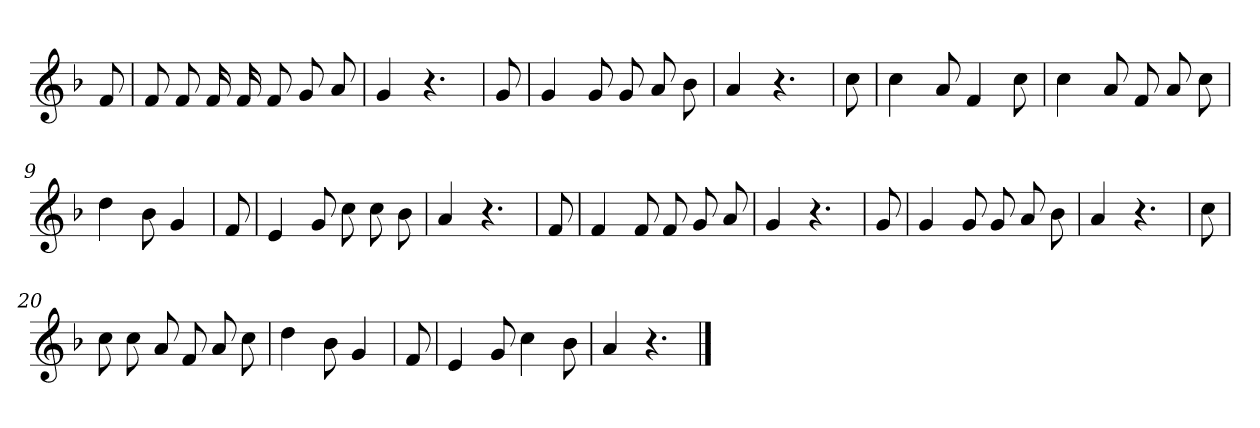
**kern
*part1
*staff1
*clefG2
*k[b-]
*F:
=
8f
=1
8f
8f
16f
16f
8f
8g
8a
=2
4g
4.r
=3
8g
=4
4g
8g
8g
8a
8b-
=5
4a
4.r
=6
8cc
=7
4cc
8a
4f
8cc
=8
4cc
8a
8f
8a
8cc
=9
4dd
8b-
4g
=10
8f
=11
4e
8g
8cc
8cc
8b-
=12
4a
4.r
=13
8f
=14
4f
8f
8f
8g
8a
=15
4g
4.r
=16
8g
=17
4g
8g
8g
8a
8b-
=18
4a
4.r
=19
8cc
=20
8cc
8cc
8a
8f
8a
8cc
=21
4dd
8b-
4g
=22
8f
=23
4e
8g
4cc
8b-
=24
4a
4.r
==
*-
